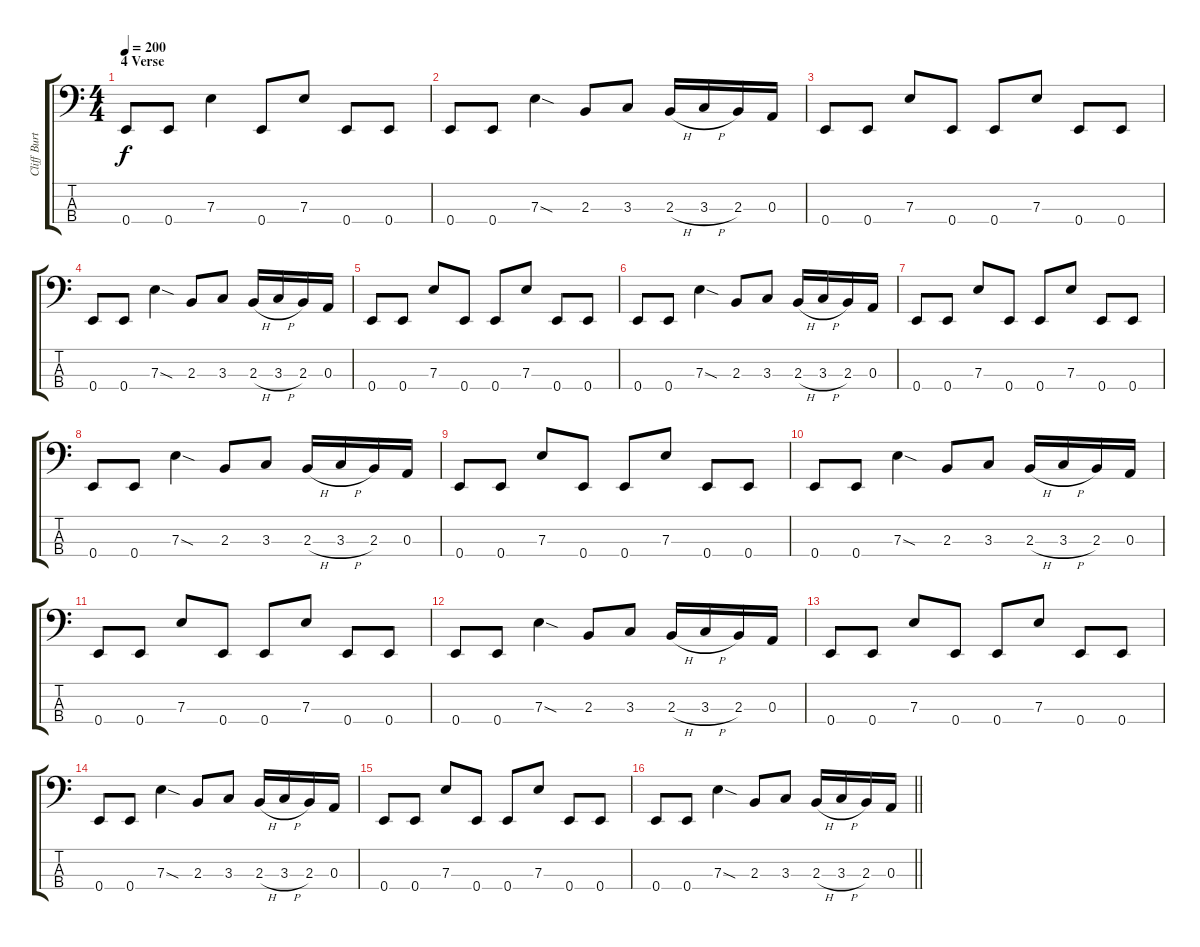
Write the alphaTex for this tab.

\track ("Cliff Burton (Bass)" "Cliff Burt") {instrument electricbassfinger}
\staff {score tabs}
\tuning (G2 D2 A1 E1) {hide}
\ts (4 4)
\section ("" "4 Verse")
\tempo 200
\clef f4
\ks c
0.4.8{dy f} 0.4.8 7.3.4 0.4.8 7.3.8 0.4.8 0.4.8 |
0.4.8 0.4.8 7.3{sod}.4 2.3.8 3.3.8 2.3{h}.16 3.3{h}.16 2.3.16 0.3.16 |
0.4.8 0.4.8 7.3.8 0.4.8 0.4.8 7.3.8 0.4.8 0.4.8 |
0.4.8 0.4.8 7.3{sod}.4 2.3.8 3.3.8 2.3{h}.16 3.3{h}.16 2.3.16 0.3.16 |
0.4.8 0.4.8 7.3.8 0.4.8 0.4.8 7.3.8 0.4.8 0.4.8 |
0.4.8 0.4.8 7.3{sod}.4 2.3.8 3.3.8 2.3{h}.16 3.3{h}.16 2.3.16 0.3.16 |
0.4.8 0.4.8 7.3.8 0.4.8 0.4.8 7.3.8 0.4.8 0.4.8 |
0.4.8 0.4.8 7.3{sod}.4 2.3.8 3.3.8 2.3{h}.16 3.3{h}.16 2.3.16 0.3.16 |
0.4.8 0.4.8 7.3.8 0.4.8 0.4.8 7.3.8 0.4.8 0.4.8 |
0.4.8 0.4.8 7.3{sod}.4 2.3.8 3.3.8 2.3{h}.16 3.3{h}.16 2.3.16 0.3.16 |
0.4.8 0.4.8 7.3.8 0.4.8 0.4.8 7.3.8 0.4.8 0.4.8 |
0.4.8 0.4.8 7.3{sod}.4 2.3.8 3.3.8 2.3{h}.16 3.3{h}.16 2.3.16 0.3.16 |
0.4.8 0.4.8 7.3.8 0.4.8 0.4.8 7.3.8 0.4.8 0.4.8 |
0.4.8 0.4.8 7.3{sod}.4 2.3.8 3.3.8 2.3{h}.16 3.3{h}.16 2.3.16 0.3.16 |
0.4.8 0.4.8 7.3.8 0.4.8 0.4.8 7.3.8 0.4.8 0.4.8 |
\barLineRight lightlight
0.4.8 0.4.8 7.3{sod}.4 2.3.8 3.3.8 2.3{h}.16 3.3{h}.16 2.3.16 0.3.16
